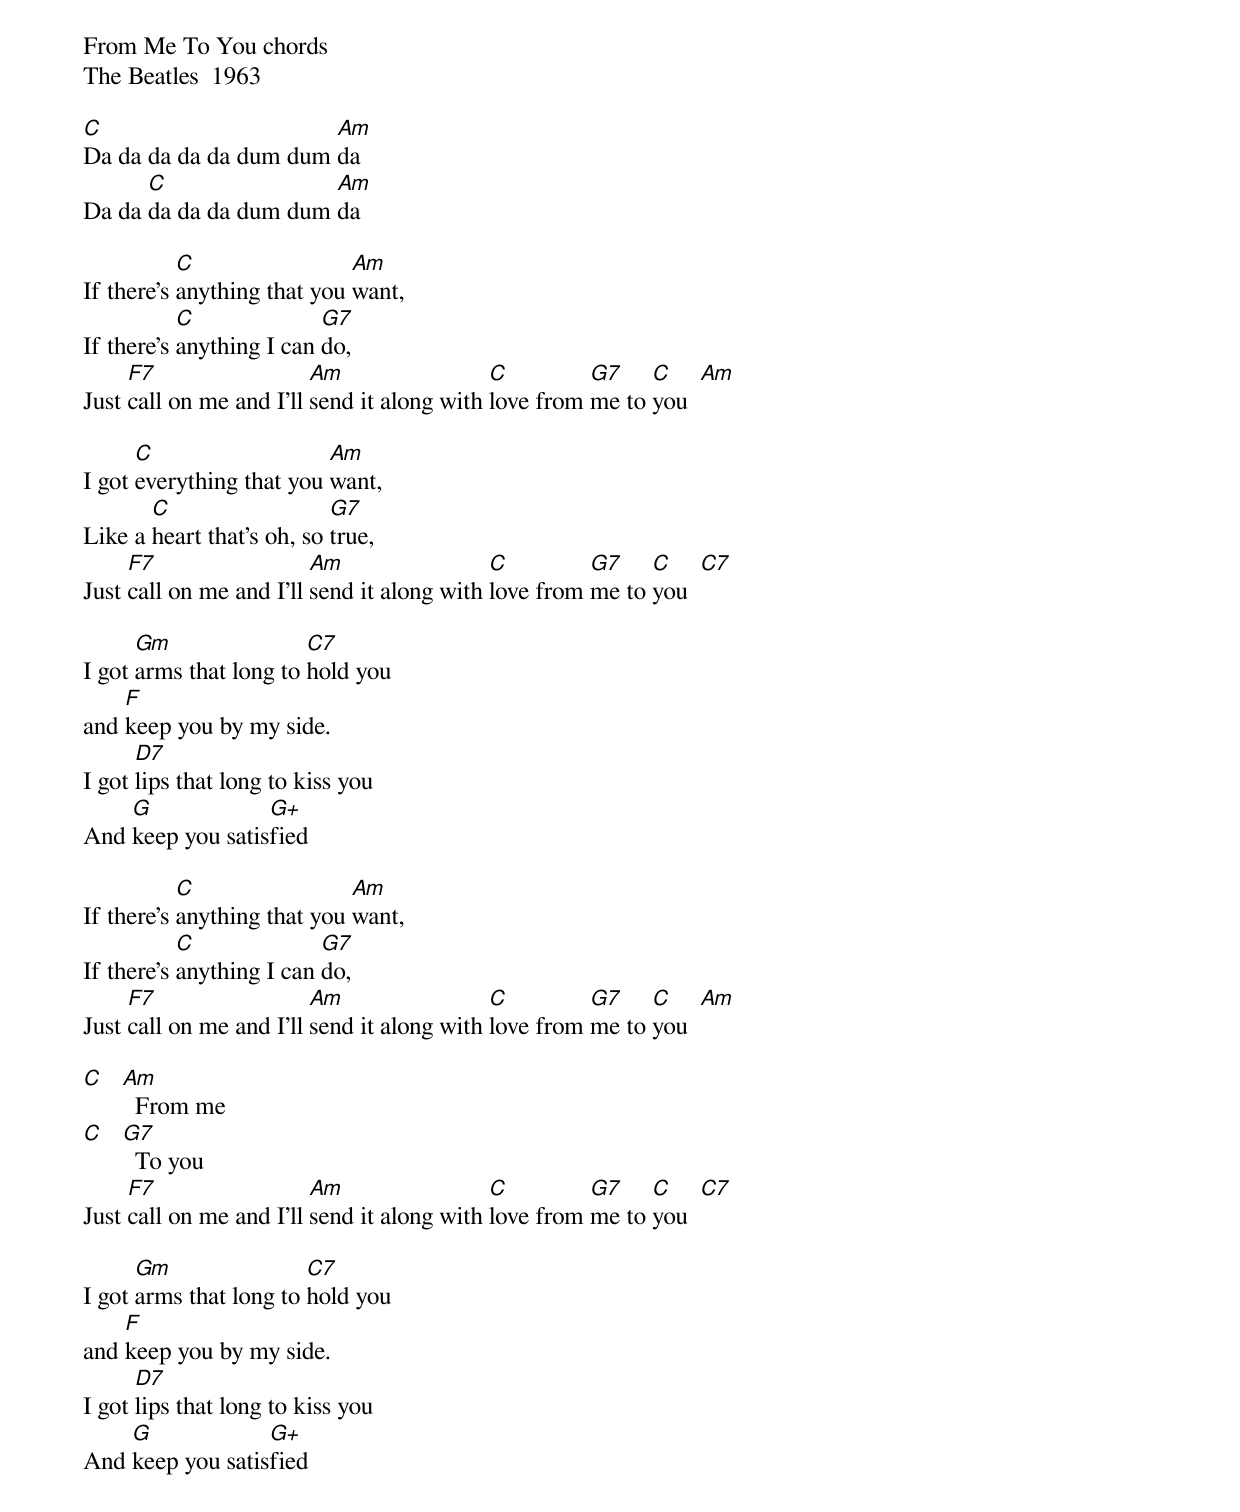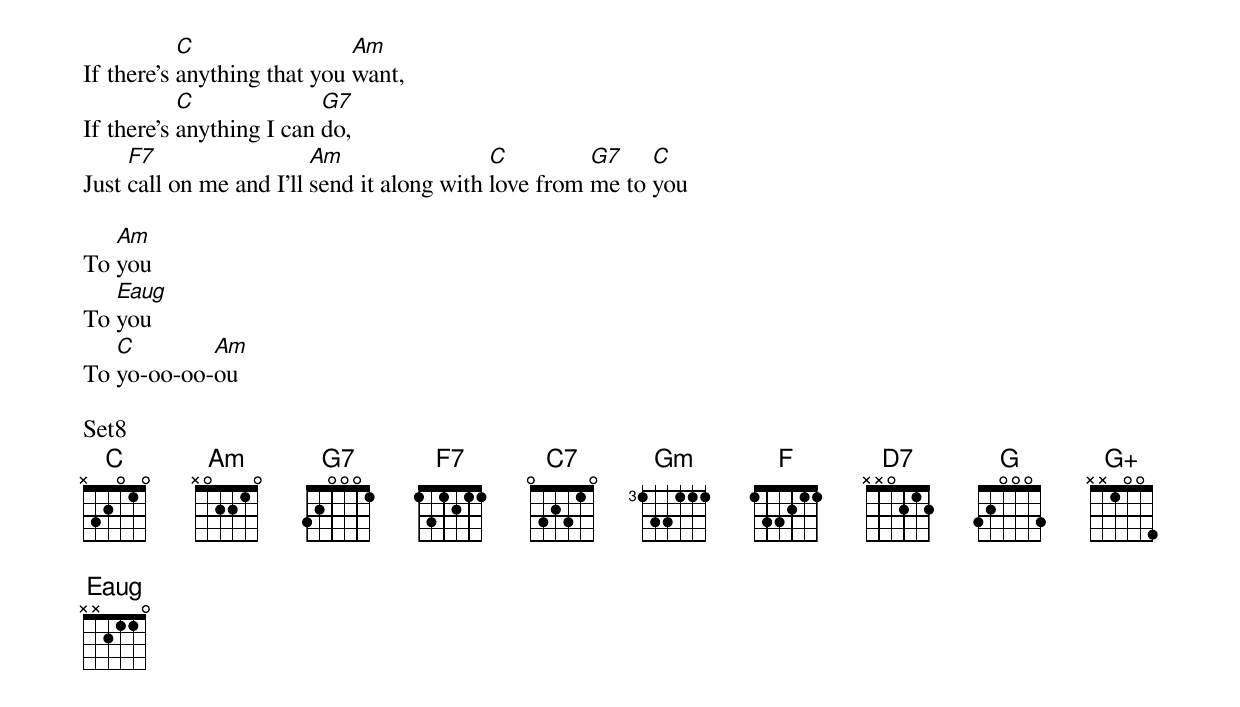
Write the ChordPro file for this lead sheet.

From Me To You chords
The Beatles  1963

[C]Da da da da da dum dum [Am]da
Da da [C]da da da dum dum [Am]da

If there's [C]anything that you [Am]want,
If there's [C]anything I can [G7]do,
Just [F7]call on me and I'll [Am]send it along with [C]love from [G7]me to [C]you  [Am]

I got [C]everything that you [Am]want,
Like a [C]heart that's oh, so [G7]true,
Just [F7]call on me and I'll [Am]send it along with [C]love from [G7]me to [C]you  [C7]

I got [Gm]arms that long to [C7]hold you
and [F]keep you by my side.
I got [D7]lips that long to kiss you
And [G]keep you satis[G+]fied

If there's [C]anything that you [Am]want,
If there's [C]anything I can [G7]do,
Just [F7]call on me and I'll [Am]send it along with [C]love from [G7]me to [C]you  [Am]

[C]   [Am]  From me
[C]   [G7]  To you
Just [F7]call on me and I'll [Am]send it along with [C]love from [G7]me to [C]you  [C7]

I got [Gm]arms that long to [C7]hold you
and [F]keep you by my side.
I got [D7]lips that long to kiss you
And [G]keep you satis[G+]fied

If there's [C]anything that you [Am]want,
If there's [C]anything I can [G7]do,
Just [F7]call on me and I'll [Am]send it along with [C]love from [G7]me to [C]you

To [Am]you
To [Eaug]you
To [C]yo-oo-oo-[Am]ou

Set8
